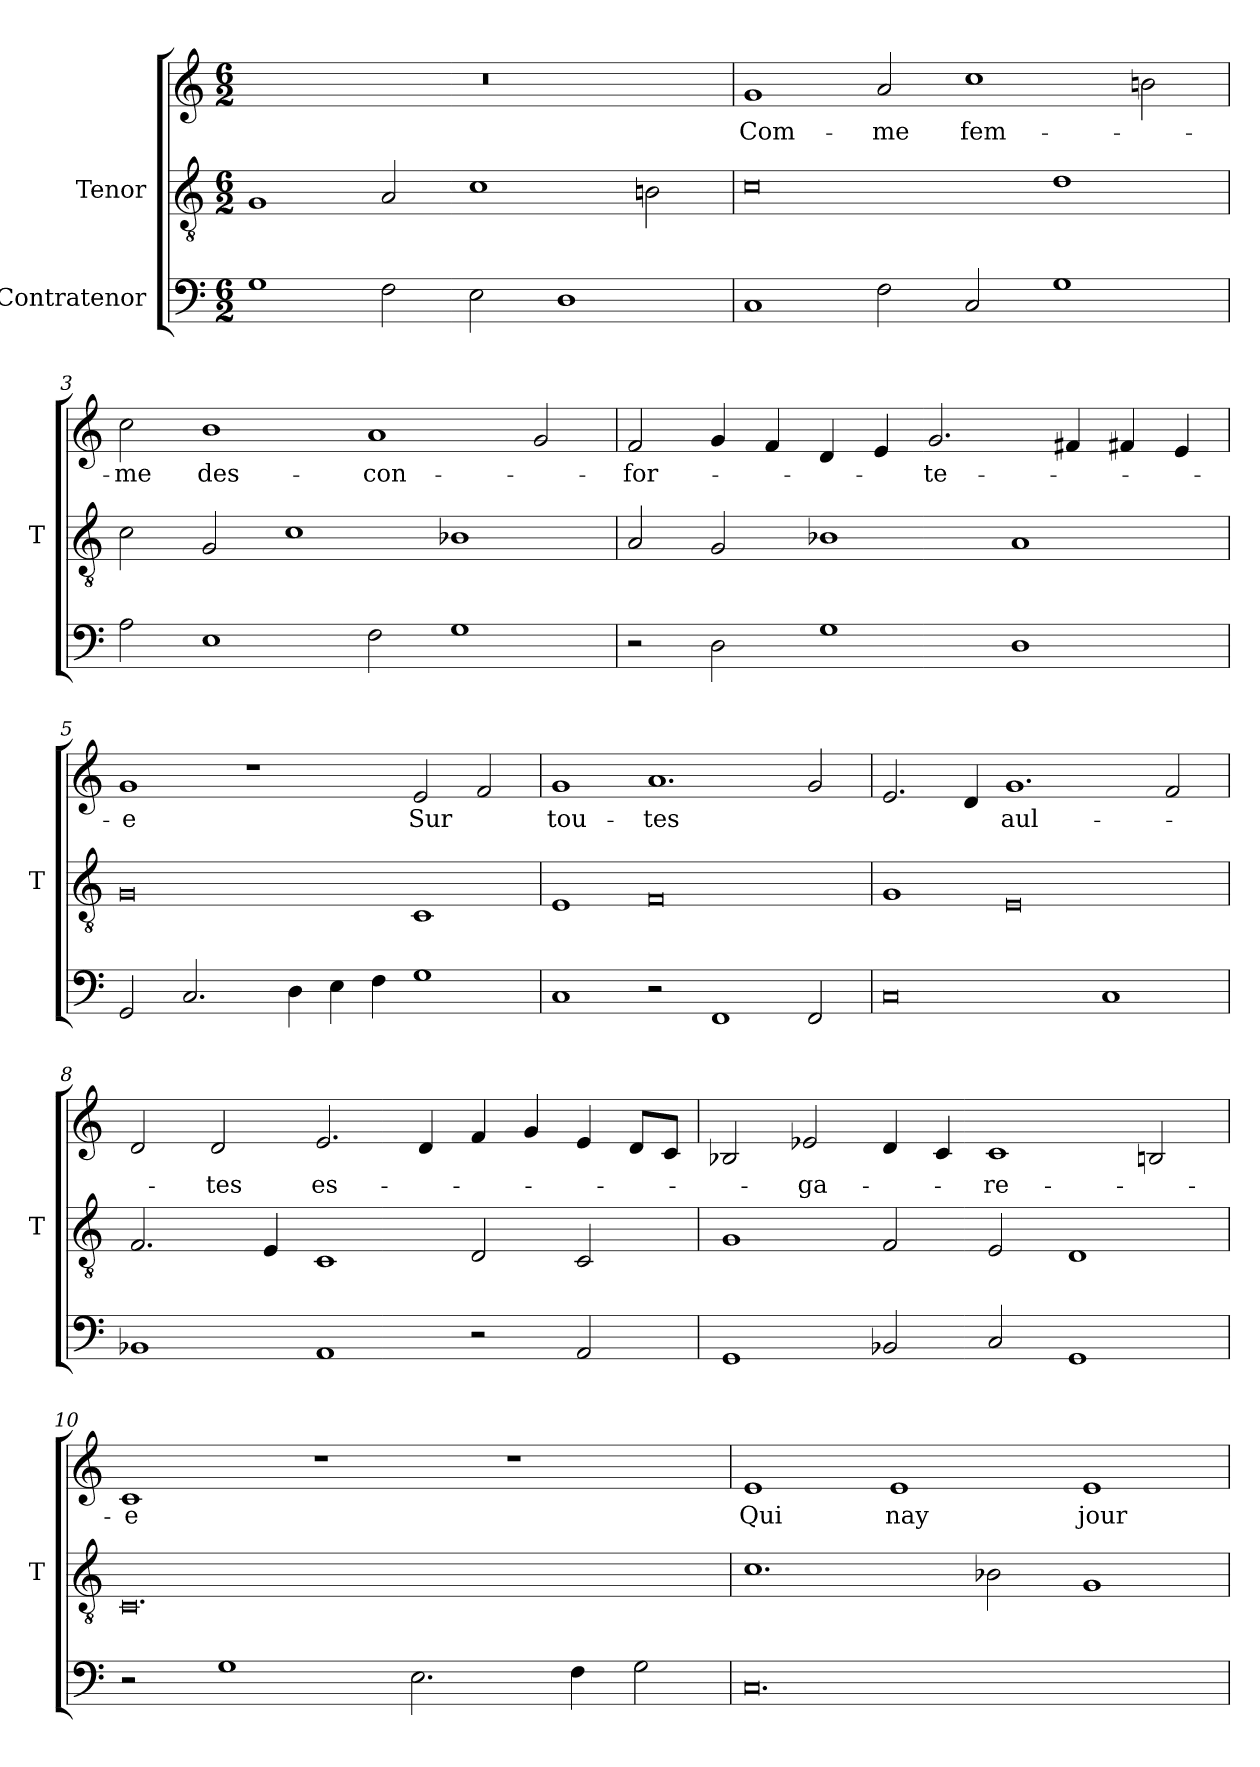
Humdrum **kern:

**kern	**kern	**kern	**text
*part3	*part2	*part1	*part1
*staff3	*staff2	*staff1	*staff1
*I"Contratenor	*I"Tenor	*	*
*	*I'T	*	*
*clefF4	*clefGv2	*clefG2	*
*M6/2	*M6/2	*M6/2	*
=1	=1	=1	=1
1G	1G	0.r	.
2F	2A	.	.
2E	1c	.	.
1D	.	.	.
.	2Bn	.	.
=2	=2	=2	=2
1C	0c	1g	Com-
2F	.	2a	-me
2C	.	1cc	fem-
1G	1d	.	.
.	.	2bn	.
=3	=3	=3	=3
2A	2c	2cc	-me
1E	2G	1b	des-
.	1c	.	.
2F	.	1a	-con-
1G	1B-X	.	.
.	.	2g	.
=4	=4	=4	=4
2r	2A	2f	-for-
2D	2G	4g	.
.	.	4f	.
1G	1B-X	4d	.
.	.	4e	.
.	.	2.g	-te-
1D	1A	.	.
.	.	4f#X	.
.	.	4f#X	.
.	.	4e	.
=5	=5	=5	=5
2GG	0G	1g	-e
2.C	.	.	.
.	.	1r	.
4D	.	.	.
4E	.	.	.
4F	.	.	.
1G	1C	2e	-Sur
.	.	2f	.
=6	=6	=6	=6
1C	1E	1g	tou-
2r	0F	1.a	-tes
1FF	.	.	.
2FF	.	2g	.
=7	=7	=7	=7
0C	1G	2.e	.
.	.	4d	.
.	0E	1.g	aul-
1C	.	.	.
.	.	2f	.
=8	=8	=8	=8
1BB-X	2.F	2d	.
.	.	2d	-tes
.	4E	.	.
1AA	1C	2.e	es-
.	.	4d	.
2r	2D	4f	.
.	.	4g	.
2AA	2C	4e	.
.	.	8d/L	.
.	.	8c/J	.
=9	=9	=9	=9
1GG	1G	2B-X	.
.	.	2e-X	-ga-
2BB-X	2F	4d	.
.	.	4c	.
2C	2E	1c	-re-
1GG	1D	.	.
.	.	2B	.
=10	=10	=10	=10
2r	0.C	1c	-e
1G	.	.	.
.	.	1r	.
2.E	.	.	.
.	.	1r	.
4F	.	.	.
2G	.	.	.
=11	=11	=11	=11
0.C	1.c	1e	-Qui
.	.	1e	-nay
.	2B-X	.	.
.	1G	1e	-jour
=	=	=	=
*-	*-	*-	*-
